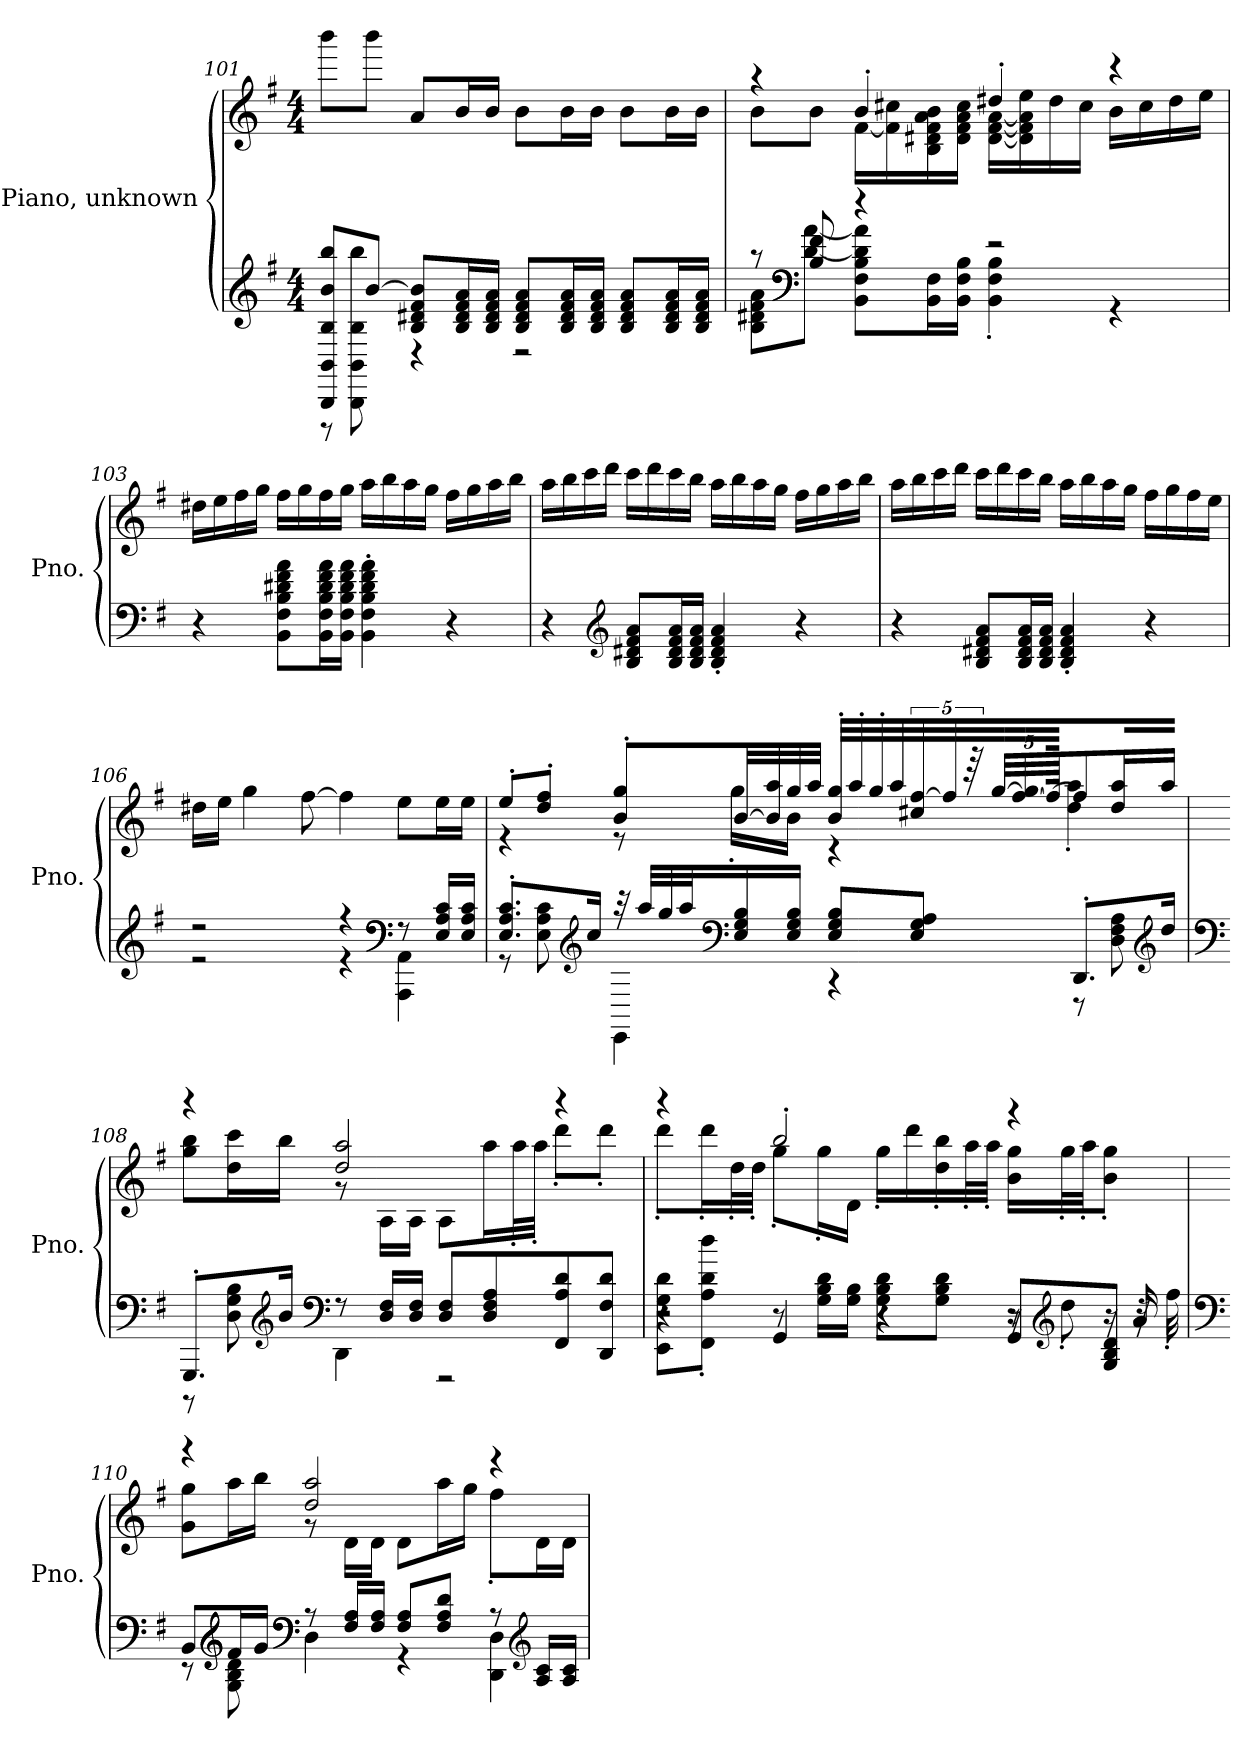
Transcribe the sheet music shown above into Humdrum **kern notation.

**kern	**kern
*part1	*part1
*staff2	*staff1
*I"Piano, unknown	*
*I'Pno.	*
*clefG2	*clefG2
*k[f#]	*k[f#]
*M4/4	*M4/4
=101	=101
*^	*
8BBB/ 8BB/ 8B/ 8b/ 8bb/L	8r	8bbb\L
[8b/J	8BBB\ 8BB\ 8B\ 8bb\	8bbb\J
8B/ 8d#X/ 8f#/ 8b/]L	4r	8a/L
16B/ 16d#/ 16f#/ 16a/L	.	16b/L
16B/ 16d#/ 16f#/ 16a/JJ	.	16b/JJ
8B/ 8d#/ 8f#/ 8a/L	2r	8b\L
16B/ 16d#/ 16f#/ 16a/L	.	16b\L
16B/ 16d#/ 16f#/ 16a/JJ	.	16b\JJ
8B/ 8d#/ 8f#/ 8a/L	.	8b\L
16B/ 16d#/ 16f#/ 16a/L	.	16b\L
16B/ 16d#/ 16f#/ 16a/JJ	.	16b\JJ
!!LO:LB:g=z
=102	=102	=102
*	*	*^
8r	8B\ 8d#X\ 8f#\ 8a\L	4r	8b\L
*clefF4	*	*	*
8B/ 8f#/	[8d#\ [8a\J	.	8b\J
4r	8BB\ 8F#\ 8B\ 8d#\] 8a\]L	4b'/	[16f#\LL
.	.	.	16f#\] 16cc#X\
.	16BB\ 16F#\L	.	16B\ 16d#X\ 16f#\ 16a\ 16b\
.	16BB\ 16F#\ 16B\JJ	.	16d#\ 16f#\ 16a\ 16cc#\JJ
2r	4BB\' 4F#\' 4B\'	4dd#X'/	[16d#\ [16f#\ [16a\LL
.	.	.	16d#\] 16f#\] 16a\] 16ee\
.	.	.	16dd#\
.	.	.	16cc#\JJ
.	4r	4r	16b\LL
.	.	.	16cc#\
.	.	.	16dd#\
.	.	.	16ee\JJ
*v	*v	*	*
*	*v	*v
=103	=103
4r	16dd#X\LL
.	16ee\
.	16ff#\
.	16gg\JJ
8BB\ 8F#\ 8B\ 8d#X\ 8f#\ 8a\L	16ff#\LL
.	16gg\
16BB\ 16F#\ 16B\ 16d#\ 16f#\ 16a\L	16ff#\
16BB\ 16F#\ 16B\ 16d#\ 16f#\ 16a\JJ	16gg\JJ
4BB\' 4F#\' 4B\' 4d#\' 4f#\' 4a\'	16aa\LL
.	16bb\
.	16aa\
.	16gg\JJ
4r	16ff#\LL
.	16gg\
.	16aa\
.	16bb\JJ
!!LO:LB:g=z
=104	=104
4r	16aa\LL
.	16bb\
.	16ccc\
.	16ddd\JJ
*clefG2	*
8B/ 8d#X/ 8f#/ 8a/L	16ccc\LL
.	16ddd\
16B/ 16d#/ 16f#/ 16a/L	16ccc\
16B/ 16d#/ 16f#/ 16a/JJ	16bb\JJ
4B/' 4d#/' 4f#/' 4a/'	16aa\LL
.	16bb\
.	16aa\
.	16gg\JJ
4r	16ff#\LL
.	16gg\
.	16aa\
.	16bb\JJ
=105	=105
4r	16aa\LL
.	16bb\
.	16ccc\
.	16ddd\JJ
8B/ 8d#X/ 8f#/ 8a/L	16ccc\LL
.	16ddd\
16B/ 16d#/ 16f#/ 16a/L	16ccc\
16B/ 16d#/ 16f#/ 16a/JJ	16bb\JJ
4B/' 4d#/' 4f#/' 4a/'	16aa\LL
.	16bb\
.	16aa\
.	16gg\JJ
4r	16ff#\LL
.	16gg\
.	16ff#\
.	16ee\JJ
!!LO:LB:g=z
=106	=106
*^	*
2r	2r	16dd#X\LL
.	.	16ee\JJ
.	.	4gg\
.	.	[8ff#\
4r	4r	4ff#\]
*clefF4	*	*
8r	4AAA\ 4AA\	8ee\L
16E/ 16A/ 16c/LL	.	16ee\L
16E/ 16A/ 16c/JJ	.	16ee\JJ
=107	=107	=107
*	*	*^
8.E/' 8.A/' 8.c/'L	8r	8ee'/L	4r
.	8E\ 8A\ 8c\	8dd/' 8ff#/'J	.
*clefG2	*	*	*
16cc/Jk	.	.	.
32r	4EE\	8b/' 8gg/'L	8r
32aa/LLL	.	.	.
32gg/	.	.	.
32aa/J	.	.	.
*clefF4	*	*	*
16E/ 16G/ 16B/	.	[32b/LL	16gg'\LL
.	.	32b/] 32aa/	.
16E/ 16G/ 16B/JJ	.	32gg/	16b\JJ
.	.	32aa/JJJ	.
8E/ 8G/ 8B/L	4r	32b/' 32gg/'LLL	4r
.	.	32aa'/	.
.	.	32gg'/	.
.	.	32aa/	.
8E/ 8G/ 8A/J	.	40cc#X/ [40ff#/	.
.	.	40ff#/JJJ]	.
.	.	80r	.
.	.	[40gg/LLL	.
.	.	[40ff#/ 40gg/]	.
.	.	80ff#/JJK_	.
8.DD'/L	8r	8ff#/]	4dd\' 4aa\'
.	8D\ 8F#\ 8A\	16dd/ 16aa/L	.
*clefG2	*	*	*
16dd/Jk	.	16aa/JJ	.
!!LO:LB:g=z	!!
=108	=108	=108	=108
*clefF4	*	*	*
8.GGG'/L	8r	4r	8gg\ 8bb\L
.	8D\ 8G\ 8B\	.	16dd\ 16ccc\L
*clefG2	*	*	*
16b/Jk	.	.	16bb\JJ
*clefF4	*	*	*
8r	4DD\	2dd/ 2aa/	8r
16D/ 16F#/LL	.	.	16A\LL
16D/ 16F#/JJ	.	.	16A\JJ
8D/ 8F#/L	2r	.	8A\L
8D/ 8F#/ 8A/	.	.	16aa\L
.	.	.	32aa'\L
.	.	.	32aa'\JJJ
8FF#/ 8A/ 8d/	.	4r	8ddd'\L
8DD/ 8F#/ 8d/J	.	.	8ddd'\J
=109	=109	=109	=109
*	*^	*	*
2r	8EE\ 8G\ 8d\L	4r	4r	8ddd'\L
.	8FF#\' 8A\' 8d\' 8dd\'J	.	.	16ddd'\L
.	.	.	.	32dd'\L
.	.	.	.	32dd'\JJJ
.	8r	4GG/	2bb'/	8gg'\L
.	16G\ 16B\ 16d\LL	.	.	16gg'\L
.	16G\ 16B\JJ	.	.	16d\JJ
4r	8G\ 8B\ 8d\L	4r	.	16gg'\LL
.	.	.	.	16ddd\
.	8G\ 8B\ 8d\J	.	.	16dd\' 16bb\'
.	.	.	.	32aa'\L
.	.	.	.	32aa'\JJJ
8r	16r	8GG/L	4r	16b\ 16gg\LL
*clefG2	*	*	*	*
.	8dd'\	.	.	32gg'\L
.	.	.	.	32aa'\JJ
16r	.	8G/ 8B/ 8d/J	.	8b\' 8gg\'J
16a/	32r	.	.	.
.	32ff#'\	.	.	.
*v	*v	*v	*	*
!!LO:LB:g=z	!!
=110	=110	=110
*clefF4	*	*
*^	*	*
8BB/L	8r	4r	8g\ 8gg\L
*clefG2	*	*	*
16f#/L	8G\ 8B\ 8d\	.	16aa\L
16g/JJ	.	.	16bb\JJ
*clefF4	*	*	*
8r	4D\	2dd/ 2aa/	8r
16F#/ 16A/LL	.	.	16d\LL
16F#/ 16A/JJ	.	.	16d\JJ
8F#/ 8A/L	4r	.	8d\L
8F#/ 8A/ 8d/J	.	.	16aa\L
.	.	.	16gg\JJ
8r	4DD\ 4D\	4r	8ff#'\L
*clefG2	*	*	*
16A/ 16c/LL	.	.	16d\L
16A/ 16c/JJ	.	.	16d\JJ
*v	*v	*	*
*	*v	*v
=	=
*-	*-
